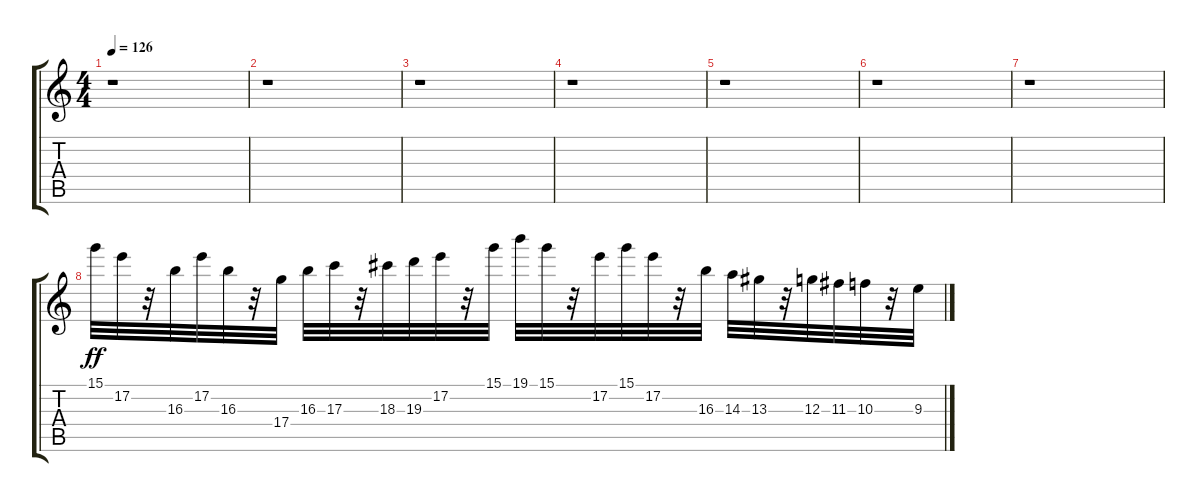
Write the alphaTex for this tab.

\track "" {instrument acousticguitarnylon}
\staff {score tabs}
\tuning (E4 B3 G3 D3 A2 E2) {hide}
\ts (4 4)
\tempo 126
\clef g2
\ks c
r.1{dy ff} |
r.1 |
r.1 |
r.1 |
r.1 |
r.1 |
r.1 |
15.1.32 17.2.32 r.32 16.3.32 17.2.32 16.3.32 r.32 17.4.32 16.3.32 17.3.32 r.32 18.3.32 19.3.32 17.2.32 r.32 15.1.32 19.1.32 15.1.32 r.32 17.2.32 15.1.32 17.2.32 r.32 16.3.32 14.3.32 13.3.32 r.32 12.3.32 11.3.32 10.3.32 r.32 9.3.32
